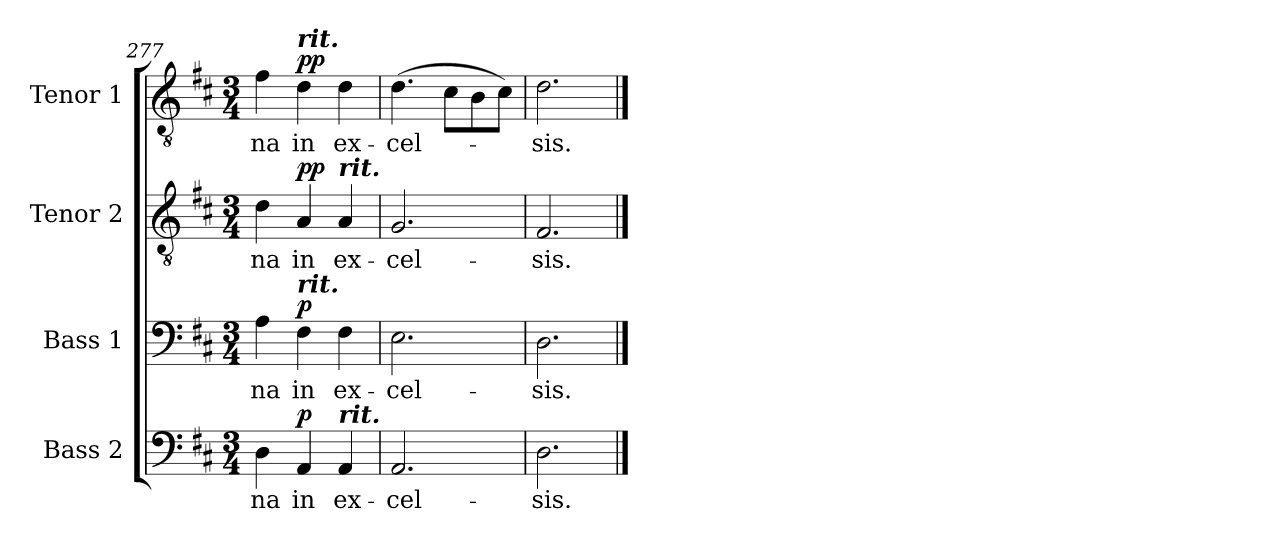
**kern	**text	**dynam	**kern	**text	**dynam	**kern	**text	**dynam	**kern	**text	**dynam
*part4	*part4	*part4	*part3	*part3	*part3	*part2	*part2	*part2	*part1	*part1	*part1
*staff4	*staff4	*staff4	*staff3	*staff3	*staff3	*staff2	*staff2	*staff2	*staff1	*staff1	*staff1
*I"Bass 2	*	*	*I"Bass 1	*	*	*I"Tenor 2	*	*	*I"Tenor 1	*	*
*I'B. 2	*	*	*I'B. 1	*	*	*I'T. 2	*	*	*I'T. 1	*	*
*clefF4	*	*	*clefF4	*	*	*clefGv2	*	*	*clefGv2	*	*
*k[f#c#]	*	*	*k[f#c#]	*	*	*k[f#c#]	*	*	*k[f#c#]	*	*
*D:	*	*	*D:	*	*	*D:	*	*	*D:	*	*
*M3/4	*	*	*M3/4	*	*	*M3/4	*	*	*M3/4	*	*
=277	=277	=277	=277	=277	=277	=277	=277	=277	=277	=277	=277
!	!LO:LY:b	!	!	!LO:LY:b	!	!	!LO:LY:b	!	!	!LO:LY:b	!
4D\	-na	.	4A\	-na	.	4d\	-na	.	4f#\	-na	.
!	!	!	!	!	!	!	!	!	!LO:TX:a:Bi:t=rit.	!	!
!	!	!	!LO:TX:a:Bi:t=rit.	!	!	!	!	!	!	!	!
!	!LO:LY:b	!LO:DY:a	!	!LO:LY:b	!LO:DY:a	!	!LO:LY:b	!LO:DY:a	!	!LO:LY:b	!LO:DY:a
4AA/	in	p	4F#\	in	p	4A/	in	pp	4d\	in	pp
!	!	!	!	!	!	!LO:TX:a:Bi:t=rit.	!	!	!	!	!
!LO:TX:a:Bi:t=rit.	!	!	!	!	!	!	!	!	!	!	!
!	!LO:LY:b	!	!	!LO:LY:b	!	!	!LO:LY:b	!	!	!LO:LY:b	!
4AA/	ex-	.	4F#\	ex-	.	4A/	ex-	.	4d\	ex-	.
=278	=278	=278	=278	=278	=278	=278	=278	=278	=278	=278	=278
!	!LO:LY:b	!	!	!LO:LY:b	!	!	!LO:LY:b	!	!	!LO:LY:b	!
2.AA/	-cel-	.	2.E\	-cel-	.	2.G/	-cel-	.	(>4.d\	-cel-	.
.	.	.	.	.	.	.	.	.	8c#\L	.	.
.	.	.	.	.	.	.	.	.	8B\	.	.
.	.	.	.	.	.	.	.	.	8c#\J)	.	.
=279	=279	=279	=279	=279	=279	=279	=279	=279	=279	=279	=279
!	!LO:LY:b	!	!	!LO:LY:b	!	!	!LO:LY:b	!	!	!LO:LY:b	!
2.D\	-sis.	.	2.D\	-sis.	.	2.F#/	-sis.	.	2.d\	-sis.	.
==	==	==	==	==	==	==	==	==	==	==	==
*-	*-	*-	*-	*-	*-	*-	*-	*-	*-	*-	*-
